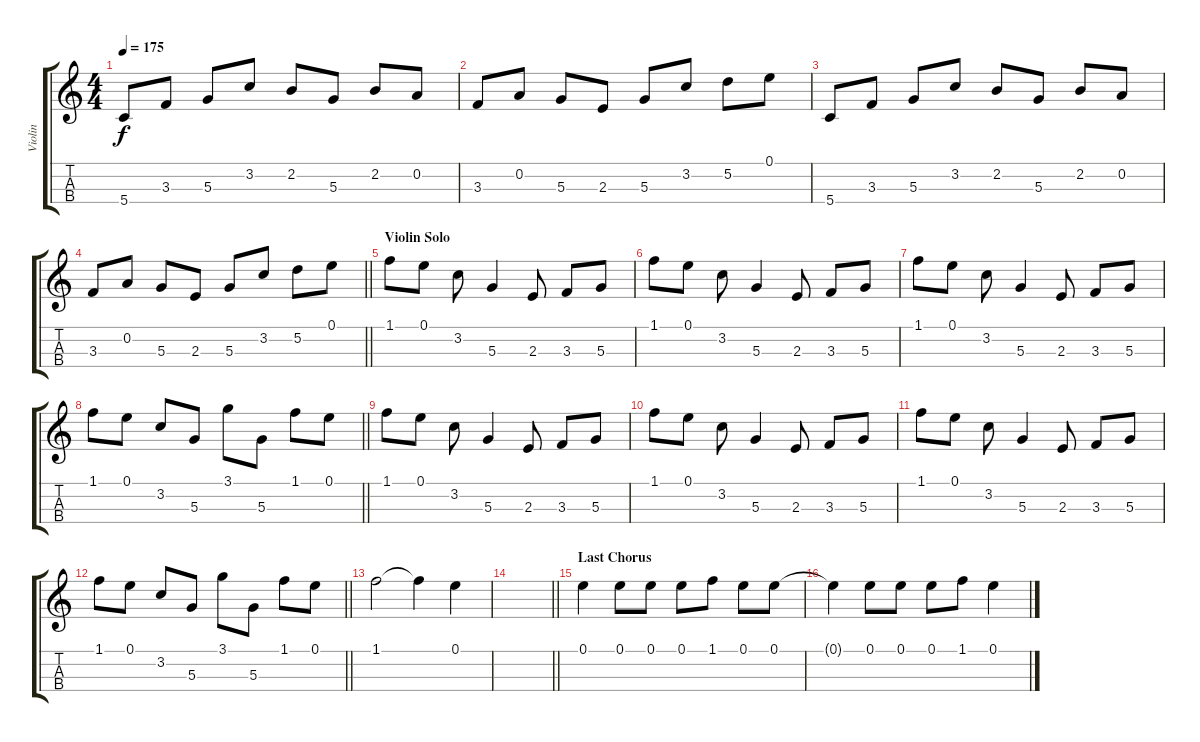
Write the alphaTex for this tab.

\track ("Violin" "Violin") {instrument violin}
\staff {score tabs}
\tuning (E5 A4 D4 G3) {hide}
\ts (4 4)
\tempo 175
\clef g2
\ks c
5.4.8{dy f} 3.3.8 5.3.8 3.2.8 2.2.8 5.3.8 2.2.8 0.2.8 |
3.3.8 0.2.8 5.3.8 2.3.8 5.3.8 3.2.8 5.2.8 0.1.8 |
5.4.8 3.3.8 5.3.8 3.2.8 2.2.8 5.3.8 2.2.8 0.2.8 |
\barLineRight lightlight
3.3.8 0.2.8 5.3.8 2.3.8 5.3.8 3.2.8 5.2.8 0.1.8 |
\section ("" "Violin Solo")
1.1.8{volume 15} 0.1.8 3.2.8 5.3.4 2.3.8 3.3.8 5.3.8 |
1.1.8 0.1.8 3.2.8 5.3.4 2.3.8 3.3.8 5.3.8 |
1.1.8 0.1.8 3.2.8 5.3.4 2.3.8 3.3.8 5.3.8 |
\barLineRight lightlight
1.1.8 0.1.8 3.2.8 5.3.8 3.1.8 5.3.8 1.1.8 0.1.8 |
1.1.8 0.1.8 3.2.8 5.3.4 2.3.8 3.3.8 5.3.8 |
1.1.8 0.1.8 3.2.8 5.3.4 2.3.8 3.3.8 5.3.8 |
1.1.8 0.1.8 3.2.8 5.3.4 2.3.8 3.3.8 5.3.8 |
\barLineRight lightlight
1.1.8 0.1.8 3.2.8 5.3.8 3.1.8 5.3.8 1.1.8 0.1.8 |
1.1.2 1.1{t}.4 0.1.4 |
\barLineRight lightlight
|
\section ("" "Last Chorus")
0.1.4{volume 9} 0.1.8 0.1.8 0.1.8 1.1.8 0.1.8 0.1.8 |
0.1{t}.4 0.1.8 0.1.8 0.1.8 1.1.8 0.1.4
